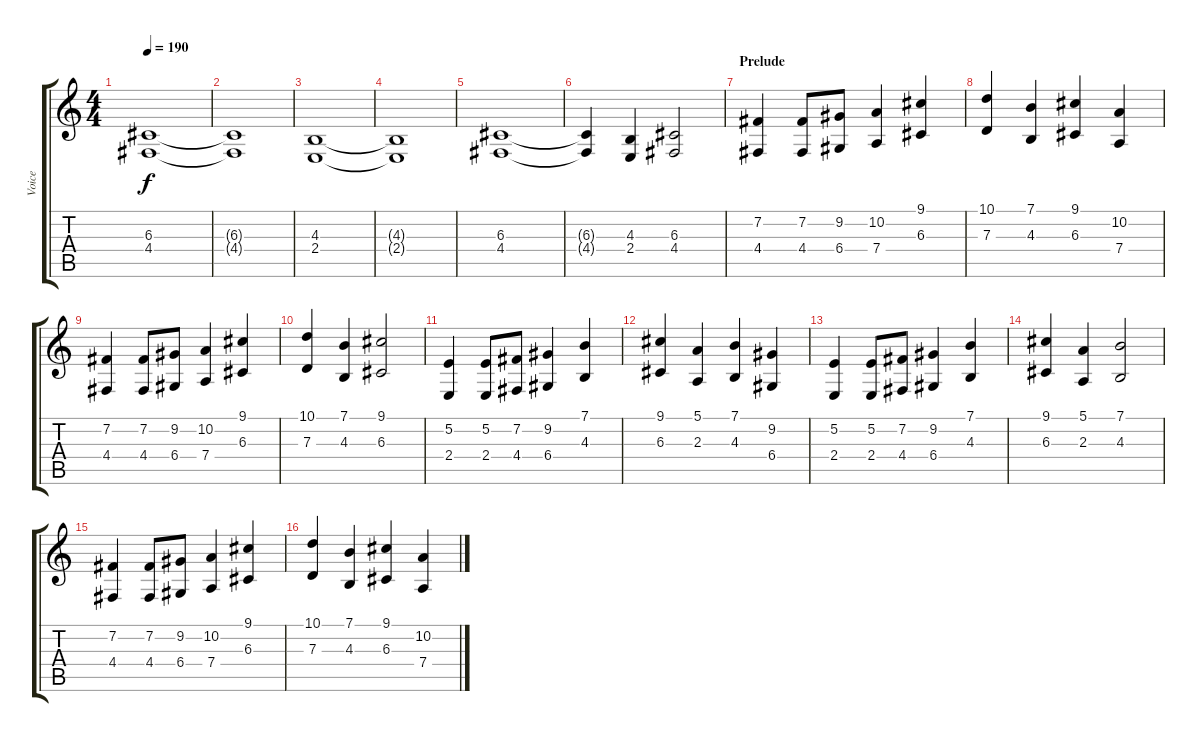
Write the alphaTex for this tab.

\track ("Voice" "Voice") {instrument lead6voice}
\staff {score tabs}
\tuning (E4 B3 G3 D3 A2 E2) {hide}
\ts (4 4)
\tempo 190
\clef g2
\ks c
(6.3{t} 4.4{t}).1{dy f} |
(6.3{t} 4.4{t}).1 |
(4.3 2.4).1 |
(4.3{t} 2.4{t}).1 |
(6.3 4.4).1 |
(6.3{t} 4.4{t}).4 (4.3 2.4).4 (6.3 4.4).2 |
\section ("" "Prelude")
(7.2 4.4).4 (7.2 4.4).8 (9.2 6.4).8 (10.2 7.4).4 (9.1 6.3).4 |
(10.1 7.3).4 (7.1 4.3).4 (9.1 6.3).4 (10.2 7.4).4 |
(7.2 4.4).4 (7.2 4.4).8 (9.2 6.4).8 (10.2 7.4).4 (9.1 6.3).4 |
(10.1 7.3).4 (7.1 4.3).4 (9.1 6.3).2 |
(5.2 2.4).4 (5.2 2.4).8 (7.2 4.4).8 (9.2 6.4).4 (7.1 4.3).4 |
(9.1 6.3).4 (5.1 2.3).4 (7.1 4.3).4 (9.2 6.4).4 |
(5.2 2.4).4 (5.2 2.4).8 (7.2 4.4).8 (9.2 6.4).4 (7.1 4.3).4 |
(9.1 6.3).4 (5.1 2.3).4 (7.1 4.3).2 |
(7.2 4.4).4 (7.2 4.4).8 (9.2 6.4).8 (10.2 7.4).4 (9.1 6.3).4 |
(10.1 7.3).4 (7.1 4.3).4 (9.1 6.3).4 (10.2 7.4).4
